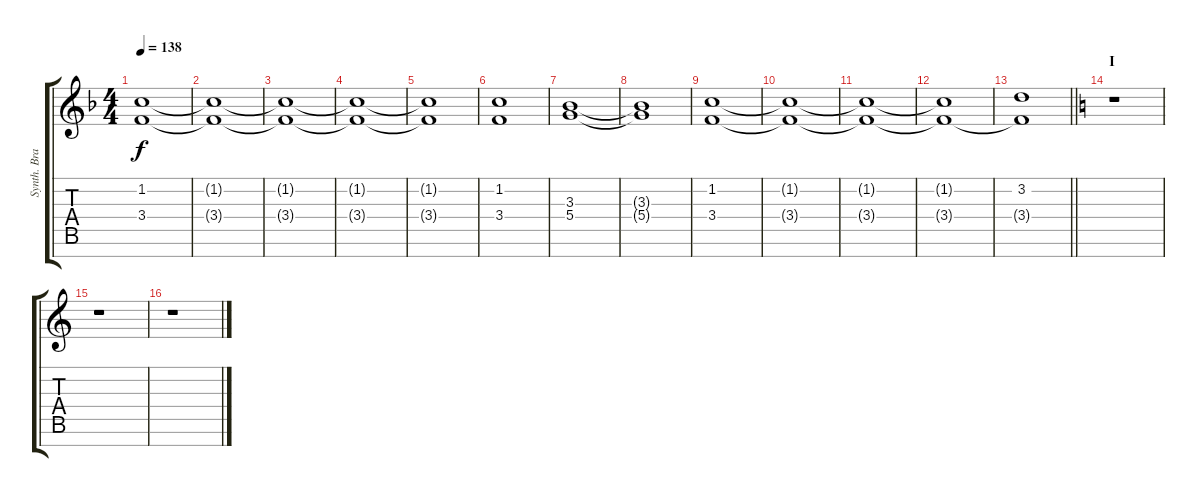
\track ("Synth. Brass Pad" "Synth. Bra") {instrument synthbrass1}
\staff {score tabs}
\tuning (E5 B4 G4 D4 A3 E3 B2) {hide}
\ts (4 4)
\tempo 138
\clef g2
\ks f
(1.2 3.4).1{dy f} |
(1.2{t} 3.4{t}).1 |
(1.2{t} 3.4{t}).1 |
(1.2{t} 3.4{t}).1 |
(1.2{t} 3.4{t}).1 |
(1.2 3.4).1 |
(3.3 5.4).1 |
(3.3{t} 5.4{t}).1 |
(1.2 3.4).1 |
(1.2{t} 3.4{t}).1 |
(1.2{t} 3.4{t}).1 |
(1.2{t} 3.4{t}).1 |
\barLineRight lightlight
(3.2 3.4{t}).1 |
\section ("" "I")
\ks c
r.1 |
r.1 |
r.1
